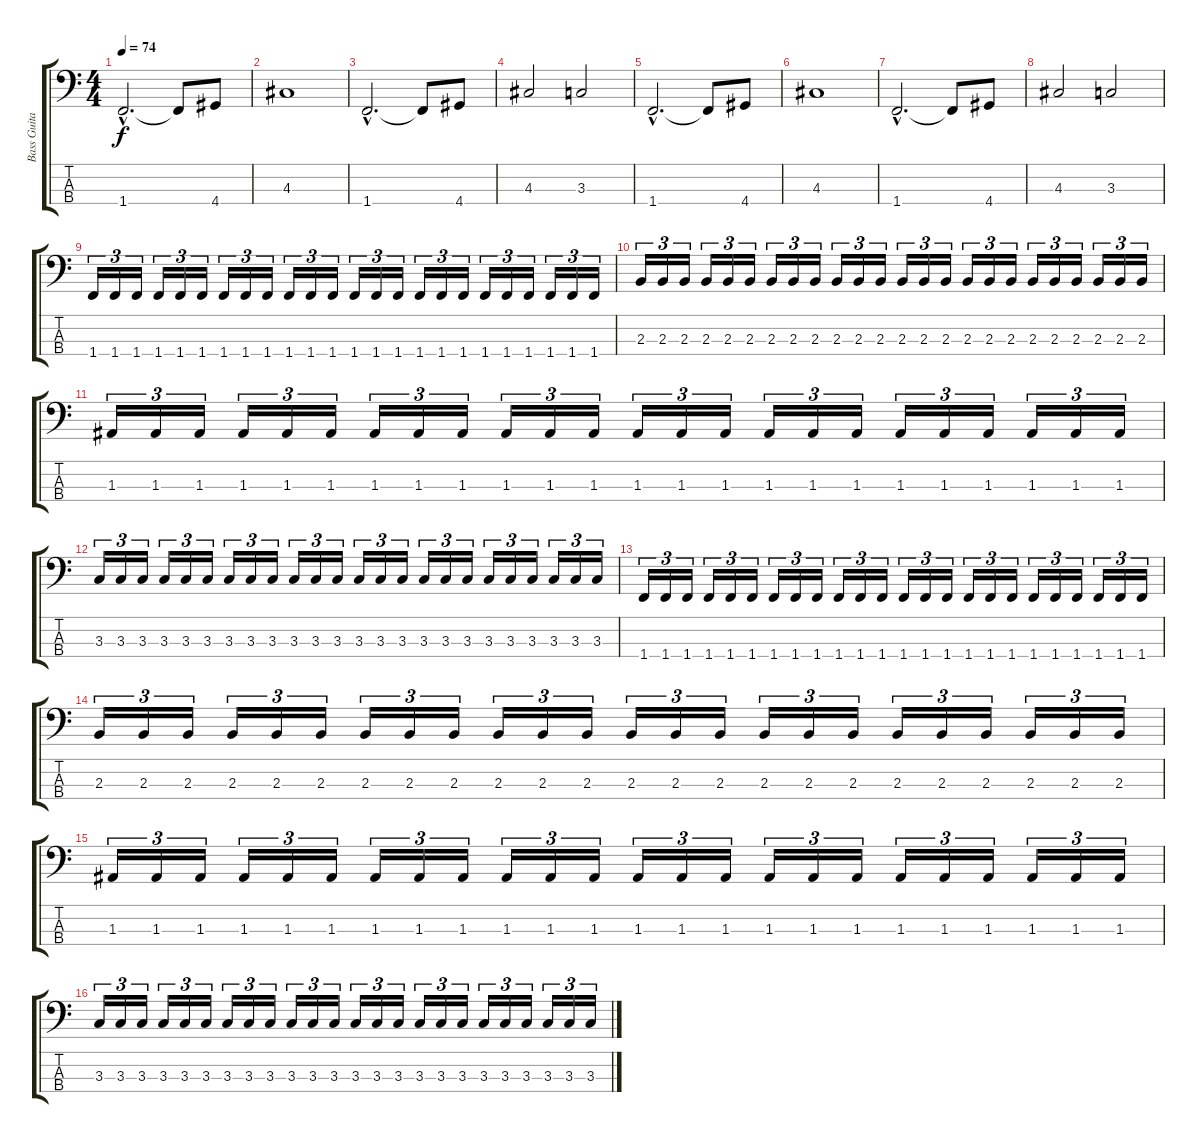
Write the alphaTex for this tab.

\track ("Bass Guitar" "Bass Guita") {instrument electricbassfinger}
\staff {score tabs}
\tuning (G2 D2 A1 E1) {hide}
\ts (4 4)
\tempo 74
\clef f4
\ks c
1.4{hac}.2{d dy f instrument electricbassfinger} 1.4{t}.8 4.4.8 |
4.3.1 |
1.4{hac}.2{d} 1.4{t}.8 4.4.8 |
4.3.2 3.3.2 |
1.4{hac}.2{d} 1.4{t}.8 4.4.8 |
4.3.1 |
1.4{hac}.2{d} 1.4{t}.8 4.4.8 |
4.3.2 3.3.2 |
1.4.16{tu (3 2)} 1.4.16{tu (3 2)} 1.4.16{tu (3 2)} 1.4.16{tu (3 2)} 1.4.16{tu (3 2)} 1.4.16{tu (3 2)} 1.4.16{tu (3 2)} 1.4.16{tu (3 2)} 1.4.16{tu (3 2)} 1.4.16{tu (3 2)} 1.4.16{tu (3 2)} 1.4.16{tu (3 2)} 1.4.16{tu (3 2)} 1.4.16{tu (3 2)} 1.4.16{tu (3 2)} 1.4.16{tu (3 2)} 1.4.16{tu (3 2)} 1.4.16{tu (3 2)} 1.4.16{tu (3 2)} 1.4.16{tu (3 2)} 1.4.16{tu (3 2)} 1.4.16{tu (3 2)} 1.4.16{tu (3 2)} 1.4.16{tu (3 2)} |
2.3.16{tu (3 2)} 2.3.16{tu (3 2)} 2.3.16{tu (3 2)} 2.3.16{tu (3 2)} 2.3.16{tu (3 2)} 2.3.16{tu (3 2)} 2.3.16{tu (3 2)} 2.3.16{tu (3 2)} 2.3.16{tu (3 2)} 2.3.16{tu (3 2)} 2.3.16{tu (3 2)} 2.3.16{tu (3 2)} 2.3.16{tu (3 2)} 2.3.16{tu (3 2)} 2.3.16{tu (3 2)} 2.3.16{tu (3 2)} 2.3.16{tu (3 2)} 2.3.16{tu (3 2)} 2.3.16{tu (3 2)} 2.3.16{tu (3 2)} 2.3.16{tu (3 2)} 2.3.16{tu (3 2)} 2.3.16{tu (3 2)} 2.3.16{tu (3 2)} |
1.3.16{tu (3 2)} 1.3.16{tu (3 2)} 1.3.16{tu (3 2)} 1.3.16{tu (3 2)} 1.3.16{tu (3 2)} 1.3.16{tu (3 2)} 1.3.16{tu (3 2)} 1.3.16{tu (3 2)} 1.3.16{tu (3 2)} 1.3.16{tu (3 2)} 1.3.16{tu (3 2)} 1.3.16{tu (3 2)} 1.3.16{tu (3 2)} 1.3.16{tu (3 2)} 1.3.16{tu (3 2)} 1.3.16{tu (3 2)} 1.3.16{tu (3 2)} 1.3.16{tu (3 2)} 1.3.16{tu (3 2)} 1.3.16{tu (3 2)} 1.3.16{tu (3 2)} 1.3.16{tu (3 2)} 1.3.16{tu (3 2)} 1.3.16{tu (3 2)} |
3.3.16{tu (3 2)} 3.3.16{tu (3 2)} 3.3.16{tu (3 2)} 3.3.16{tu (3 2)} 3.3.16{tu (3 2)} 3.3.16{tu (3 2)} 3.3.16{tu (3 2)} 3.3.16{tu (3 2)} 3.3.16{tu (3 2)} 3.3.16{tu (3 2)} 3.3.16{tu (3 2)} 3.3.16{tu (3 2)} 3.3.16{tu (3 2)} 3.3.16{tu (3 2)} 3.3.16{tu (3 2)} 3.3.16{tu (3 2)} 3.3.16{tu (3 2)} 3.3.16{tu (3 2)} 3.3.16{tu (3 2)} 3.3.16{tu (3 2)} 3.3.16{tu (3 2)} 3.3.16{tu (3 2)} 3.3.16{tu (3 2)} 3.3.16{tu (3 2)} |
1.4.16{tu (3 2)} 1.4.16{tu (3 2)} 1.4.16{tu (3 2)} 1.4.16{tu (3 2)} 1.4.16{tu (3 2)} 1.4.16{tu (3 2)} 1.4.16{tu (3 2)} 1.4.16{tu (3 2)} 1.4.16{tu (3 2)} 1.4.16{tu (3 2)} 1.4.16{tu (3 2)} 1.4.16{tu (3 2)} 1.4.16{tu (3 2)} 1.4.16{tu (3 2)} 1.4.16{tu (3 2)} 1.4.16{tu (3 2)} 1.4.16{tu (3 2)} 1.4.16{tu (3 2)} 1.4.16{tu (3 2)} 1.4.16{tu (3 2)} 1.4.16{tu (3 2)} 1.4.16{tu (3 2)} 1.4.16{tu (3 2)} 1.4.16{tu (3 2)} |
2.3.16{tu (3 2)} 2.3.16{tu (3 2)} 2.3.16{tu (3 2)} 2.3.16{tu (3 2)} 2.3.16{tu (3 2)} 2.3.16{tu (3 2)} 2.3.16{tu (3 2)} 2.3.16{tu (3 2)} 2.3.16{tu (3 2)} 2.3.16{tu (3 2)} 2.3.16{tu (3 2)} 2.3.16{tu (3 2)} 2.3.16{tu (3 2)} 2.3.16{tu (3 2)} 2.3.16{tu (3 2)} 2.3.16{tu (3 2)} 2.3.16{tu (3 2)} 2.3.16{tu (3 2)} 2.3.16{tu (3 2)} 2.3.16{tu (3 2)} 2.3.16{tu (3 2)} 2.3.16{tu (3 2)} 2.3.16{tu (3 2)} 2.3.16{tu (3 2)} |
1.3.16{tu (3 2)} 1.3.16{tu (3 2)} 1.3.16{tu (3 2)} 1.3.16{tu (3 2)} 1.3.16{tu (3 2)} 1.3.16{tu (3 2)} 1.3.16{tu (3 2)} 1.3.16{tu (3 2)} 1.3.16{tu (3 2)} 1.3.16{tu (3 2)} 1.3.16{tu (3 2)} 1.3.16{tu (3 2)} 1.3.16{tu (3 2)} 1.3.16{tu (3 2)} 1.3.16{tu (3 2)} 1.3.16{tu (3 2)} 1.3.16{tu (3 2)} 1.3.16{tu (3 2)} 1.3.16{tu (3 2)} 1.3.16{tu (3 2)} 1.3.16{tu (3 2)} 1.3.16{tu (3 2)} 1.3.16{tu (3 2)} 1.3.16{tu (3 2)} |
3.3.16{tu (3 2)} 3.3.16{tu (3 2)} 3.3.16{tu (3 2)} 3.3.16{tu (3 2)} 3.3.16{tu (3 2)} 3.3.16{tu (3 2)} 3.3.16{tu (3 2)} 3.3.16{tu (3 2)} 3.3.16{tu (3 2)} 3.3.16{tu (3 2)} 3.3.16{tu (3 2)} 3.3.16{tu (3 2)} 3.3.16{tu (3 2)} 3.3.16{tu (3 2)} 3.3.16{tu (3 2)} 3.3.16{tu (3 2)} 3.3.16{tu (3 2)} 3.3.16{tu (3 2)} 3.3.16{tu (3 2)} 3.3.16{tu (3 2)} 3.3.16{tu (3 2)} 3.3.16{tu (3 2)} 3.3.16{tu (3 2)} 3.3.16{tu (3 2)}
